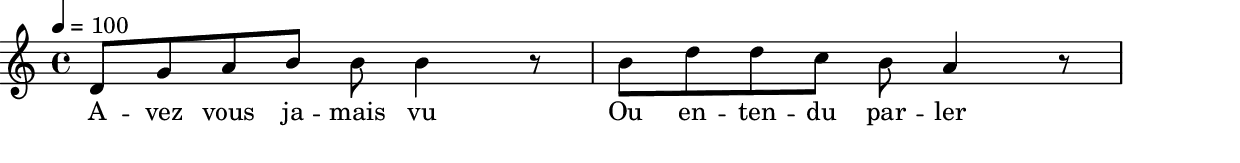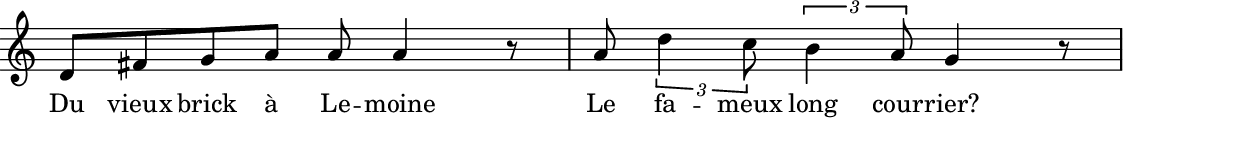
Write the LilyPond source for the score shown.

%% Generated by lilypond-book
%% Options: [indent=0\mm]
\include "lilypond-book-preamble.ly"


% ****************************************************************
% Start cut-&-pastable-section
% ****************************************************************

#(ly:set-option 'eps-box-padding 3.000000)



\paper {
  indent = 0\mm
}

\layout {
  
}




% ****************************************************************
% ly snippet:
% ****************************************************************
\sourcefilename "yvesdefrance_19.ly"
\sourcefileline 0
\version "2.16.0"
\include "italiano.ly"

\header {
	title = "Chant de travail - 19"
	subtitle = "Collecté par Yves Defrance"
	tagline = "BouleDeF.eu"
}

\score {
	\new Staff \relative sib {
		\clef "treble"
		\time 4/4
		\tempo 4 = 100

		| re8 sol la si si si4 r8
		| si8 re re do si la4 r8
		| re,8 fad sol la la la4 r8
		| la8 \times 2/3 { re4 do8 } \times 2/3 { si4 la8 } sol4 r8
		% last pause not present in source
	}
	\addlyrics {
		| A -- vez vous ja -- mais vu
		| Ou en -- ten -- du par -- ler
		| Du vieux brick à Le -- moine
		| Le fa -- meux long cour -- rier?
	}
	\layout {}
	\midi {}
}




% ****************************************************************
% end ly snippet
% ****************************************************************
